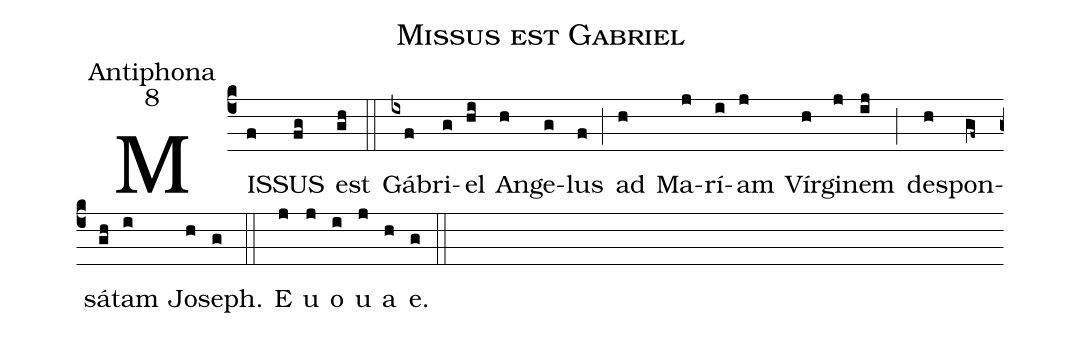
name:Missus est Gabriel;
office-part:Antiphona;
mode:8;
%%
(c4) MIS(f)SUS(fg) est(gh) (::) Gá(ixf)bri(g)el(hi) An(h)ge(g)lus(f) (;) ad(h) Ma(j)rí(i)am(j) Vír(h)gi(j)nem(ij) (;) de(h)spon(gf~)sá(gh)tam(i) Jo(h)seph.(g) (::) E(j) u(j) o(i) u(j) a(h) e.(g) (::)
